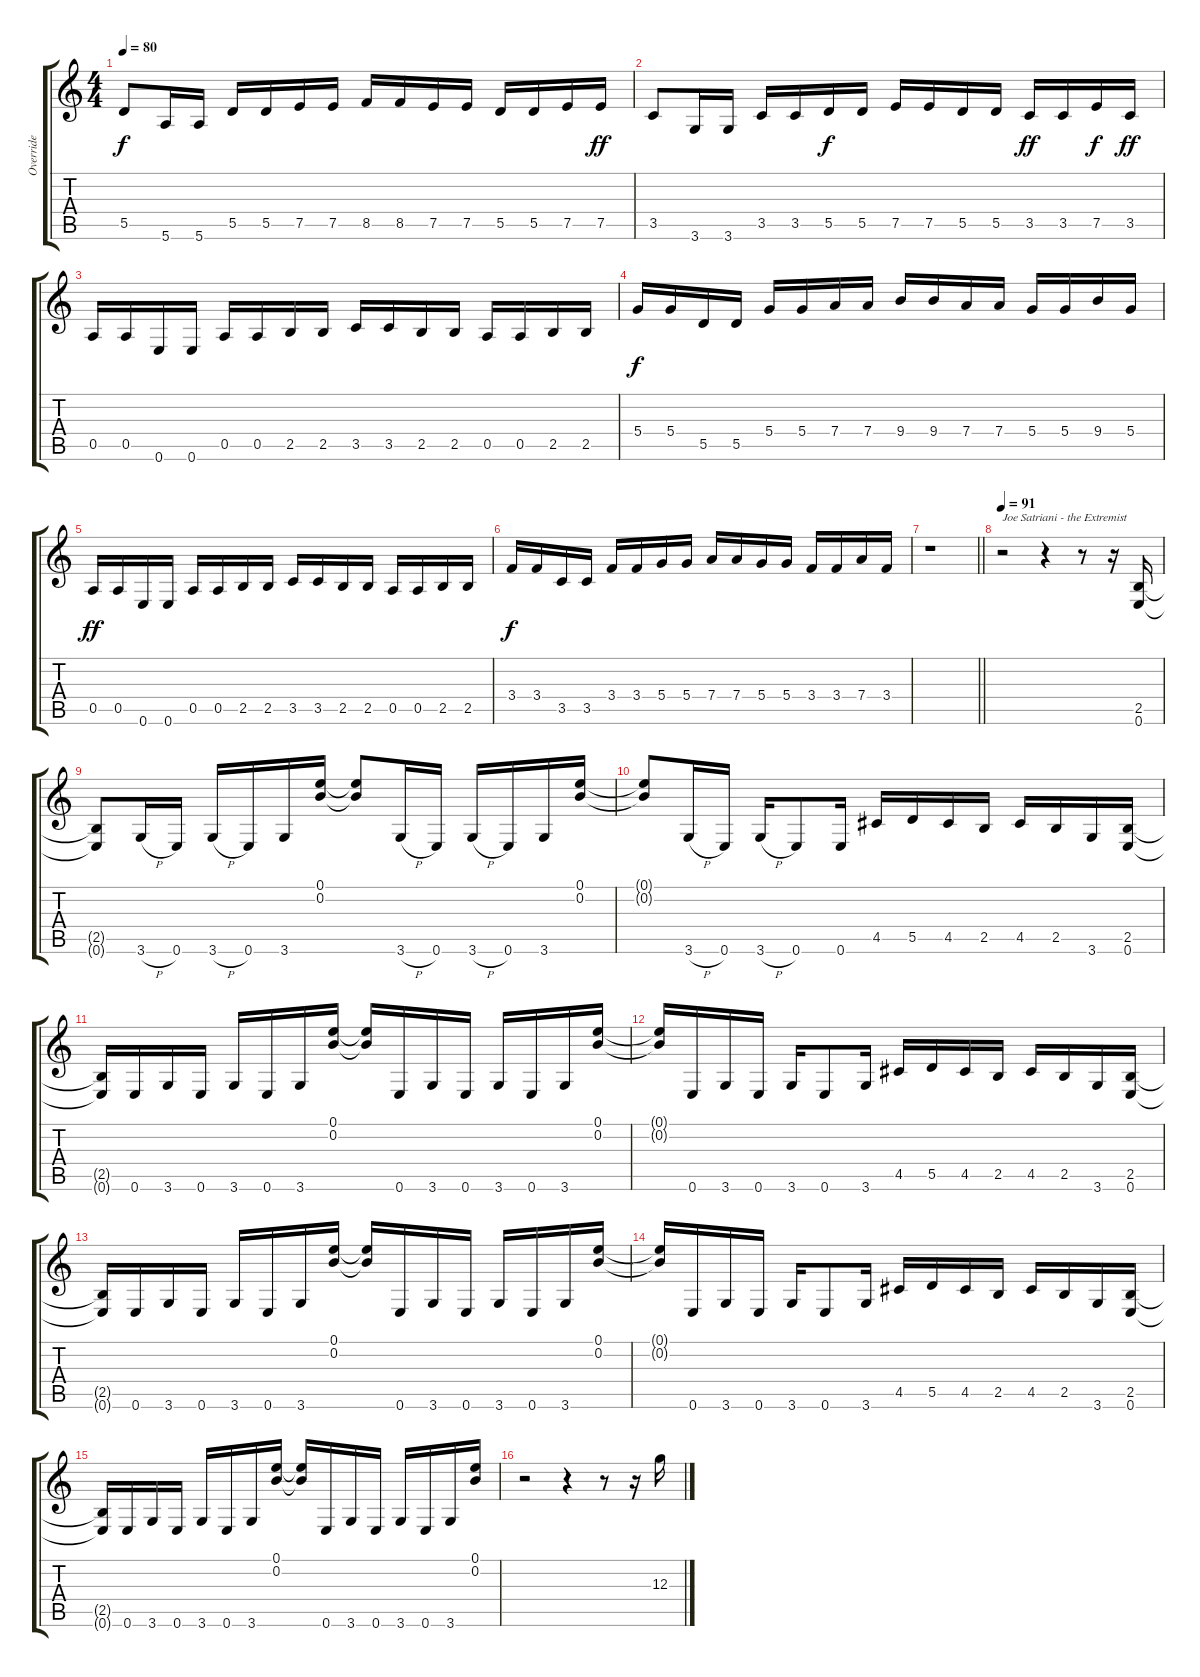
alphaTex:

\track ("Override" "Override") {instrument overdrivenguitar}
\staff {score tabs}
\tuning (E4 B3 G3 D3 A2 E2) {hide}
\ts (4 4)
\tempo 80
\clef g2
\ks c
5.5.8{dy f} 5.6.16 5.6.16 5.5.16 5.5.16 7.5.16 7.5.16 8.5.16 8.5.16 7.5.16 7.5.16 5.5.16 5.5.16 7.5.16 7.5.16{dy ff} |
3.5.8 3.6.16 3.6.16 3.5.16 3.5.16 5.5.16{dy f} 5.5.16 7.5.16 7.5.16 5.5.16 5.5.16 3.5.16{dy ff} 3.5.16 7.5.16{dy f} 3.5.16{dy ff} |
0.5.16 0.5.16 0.6.16 0.6.16 0.5.16 0.5.16 2.5.16 2.5.16 3.5.16 3.5.16 2.5.16 2.5.16 0.5.16 0.5.16 2.5.16 2.5.16 |
5.4.16{dy f} 5.4.16 5.5.16 5.5.16 5.4.16 5.4.16 7.4.16 7.4.16 9.4.16 9.4.16 7.4.16 7.4.16 5.4.16 5.4.16 9.4.16 5.4.16 |
0.5.16{dy ff} 0.5.16 0.6.16 0.6.16 0.5.16 0.5.16 2.5.16 2.5.16 3.5.16 3.5.16 2.5.16 2.5.16 0.5.16 0.5.16 2.5.16 2.5.16 |
3.4.16{dy f} 3.4.16 3.5.16 3.5.16 3.4.16 3.4.16 5.4.16 5.4.16 7.4.16 7.4.16 5.4.16 5.4.16 3.4.16 3.4.16 7.4.16 3.4.16 |
\barLineRight lightlight
r.1 |
\tempo 91
r.2{txt "Joe Satriani - the Extremist"} r.4 r.8 r.16 (2.5 0.6).16 |
(2.5{t} 0.6{t}).8 3.6{h}.16 0.6.16 3.6{h}.16 0.6.16 3.6.16 (0.1 0.2).16 (0.1{t} 0.2{t}).8 3.6{h}.16 0.6.16 3.6{h}.16 0.6.16 3.6.16 (0.1 0.2).16 |
(0.1{t} 0.2{t}).8 3.6{h}.16 0.6.16 3.6{h}.16 0.6.8 0.6.16 4.5.16 5.5.16 4.5.16 2.5.16 4.5.16 2.5.16 3.6.16 (2.5 0.6).16 |
(2.5{t} 0.6{t}).16 0.6.16 3.6.16 0.6.16 3.6.16 0.6.16 3.6.16 (0.1 0.2).16 (0.1{t} 0.2{t}).16 0.6.16 3.6.16 0.6.16 3.6.16 0.6.16 3.6.16 (0.1 0.2).16 |
(0.1{t} 0.2{t}).16 0.6.16 3.6.16 0.6.16 3.6.16 0.6.8 3.6.16 4.5.16 5.5.16 4.5.16 2.5.16 4.5.16 2.5.16 3.6.16 (2.5 0.6).16 |
(2.5{t} 0.6{t}).16 0.6.16 3.6.16 0.6.16 3.6.16 0.6.16 3.6.16 (0.1 0.2).16 (0.1{t} 0.2{t}).16 0.6.16 3.6.16 0.6.16 3.6.16 0.6.16 3.6.16 (0.1 0.2).16 |
(0.1{t} 0.2{t}).16 0.6.16 3.6.16 0.6.16 3.6.16 0.6.8 3.6.16 4.5.16 5.5.16 4.5.16 2.5.16 4.5.16 2.5.16 3.6.16 (2.5 0.6).16 |
(2.5{t} 0.6{t}).16 0.6.16 3.6.16 0.6.16 3.6.16 0.6.16 3.6.16 (0.1 0.2).16 (0.1{t} 0.2{t}).16 0.6.16 3.6.16 0.6.16 3.6.16 0.6.16 3.6.16 (0.1 0.2).16 |
r.2 r.4 r.8 r.16 12.3.16
